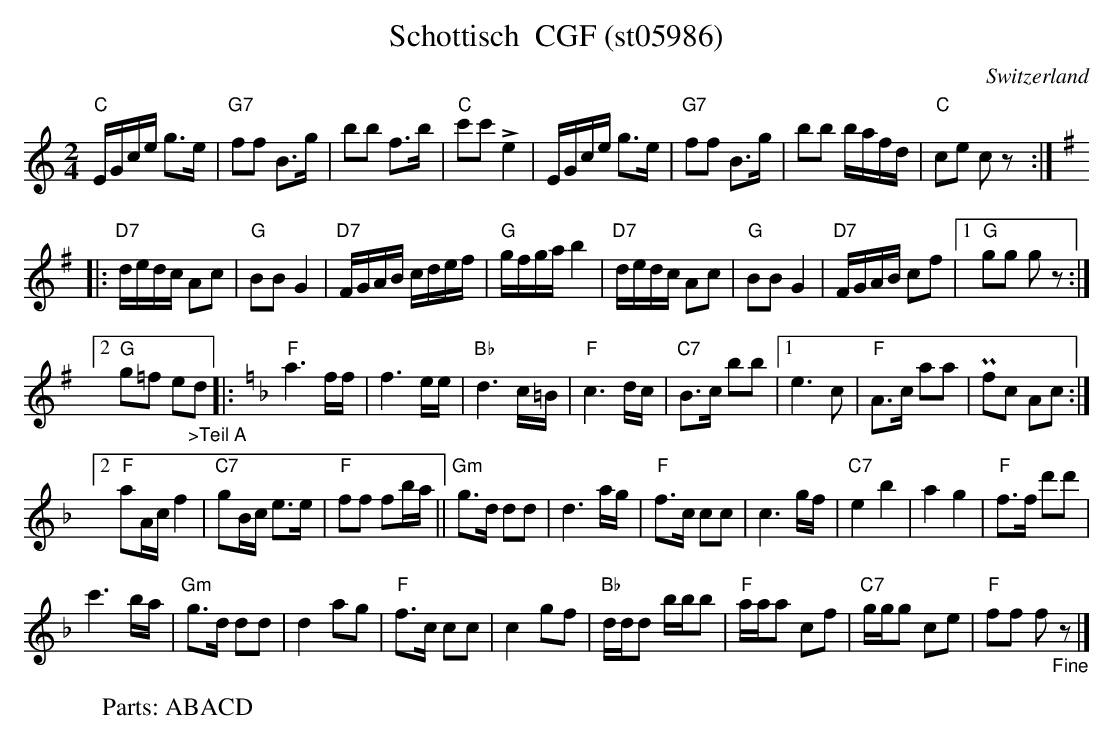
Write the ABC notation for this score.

X:1
T: Schottisch  CGF (st05986)
O:Switzerland
M:2/4
L:1/16
K:C major
"C"EGce g3e | "G7"f2f2 B3g | b2b2 f3b |  "C"c'2c'2!>!e4 | EGce g3e | "G7"f2f2 B3g | b2b2 bafd | "C"c2e2 c2z2 :: [K:G]
"D7"dedc A2c2 | "G"B2B2G4 | "D7"FGAB cdef | "G"gfgab4 | "D7"dedc A2c2 | "G"B2B2G4 | "D7"FGAB c2f2 |1 "G"g2g2 g2z2 :|2
"G"g2=f2 e2"_>Teil A"d2 |: [K:F] [L:1/8] "F"a3f/f/ | f3e/e/ | "Bb"d3c/=B/ | "F"c3d/c/ | "C7"B>c bb |1 e3c | "F"A>c aa | Pfc Ac :|2
"F"aA/c/f2 |  "C7"gB/c/ e>e | "F"ff fb/a/ || "Gm"g>d dd | d3a/g/ | "F"f>c cc | c3g/f/ | "C7"e2b2 | a2g2 | "F"f>f d'd' |
c'3b/a/ | "Gm"g>d dd | d2ag | "F"f>c cc | c2gf | "Bb"d/d/d b/b/b | "F"a/a/a cf | "C7"g/g/g ce | "F"ff f"_Fine"z |]
W: Parts: ABACD
